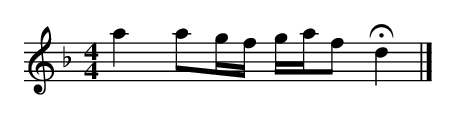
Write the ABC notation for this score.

X:1
M:4/4
L:1/16
K:Dm
a4 a2gf gaf2 Hd4|]
